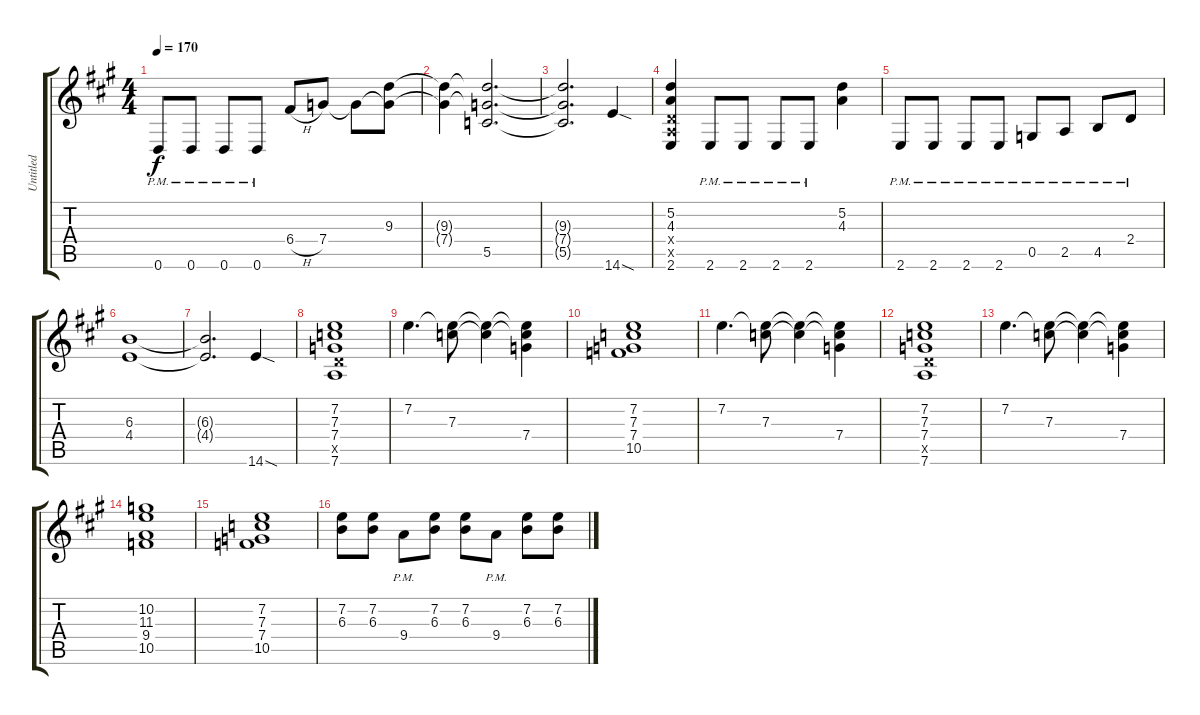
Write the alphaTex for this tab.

\track ("Untitled" "Untitled") {instrument distortionguitar}
\staff {score tabs}
\tuning (D4 A3 F3 C3 G2 D2) {hide}
\ts (4 4)
\tempo 170
\clef g2
\ks a
0.6{pm}.8{dy f} 0.6{pm}.8 0.6{pm}.8 0.6{pm}.8 6.4{h}.8 7.4.8 7.4{t}.8 (9.3 7.4{t}).8 |
(9.3{t} 7.4{t}).4 (9.3{t} 7.4{t} 5.5).2{d} |
(9.3{t} 7.4{t} 5.5{t}).2{d} 14.6{sod}.4 |
(5.2 4.3 2.4{x} 2.5{x} 2.6).4 2.6{pm}.8 2.6{pm}.8 2.6{pm}.8 2.6{pm}.8 (5.2 4.3).4 |
2.6{pm}.8 2.6{pm}.8 2.6{pm}.8 2.6{pm}.8 0.5{pm}.8 2.5{pm}.8 4.5{pm}.8 2.4{pm}.8 |
(6.3 4.4).1 |
(6.3{t} 4.4{t}).2{d} 14.6{sod}.4 |
(7.2 7.3 7.4 7.5{x} 7.6).1 |
7.2.4{d} (7.2{t} 7.3).8 (7.2{t} 7.3{t}).4 (7.2{t} 7.3{t} 7.4).4 |
(7.2 7.3 7.4 10.5).1 |
7.2.4{d} (7.2{t} 7.3).8 (7.2{t} 7.3{t}).4 (7.2{t} 7.3{t} 7.4).4 |
(7.2 7.3 7.4 7.5{x} 7.6).1 |
7.2.4{d} (7.2{t} 7.3).8 (7.2{t} 7.3{t}).4 (7.2{t} 7.3{t} 7.4).4 |
(10.2 11.3 9.4 10.5).1 |
(7.2 7.3 7.4 10.5).1 |
(7.2 6.3).8 (7.2 6.3).8 9.4{pm}.8 (7.2 6.3).8 (7.2 6.3).8 9.4{pm}.8 (7.2 6.3).8 (7.2 6.3).8
